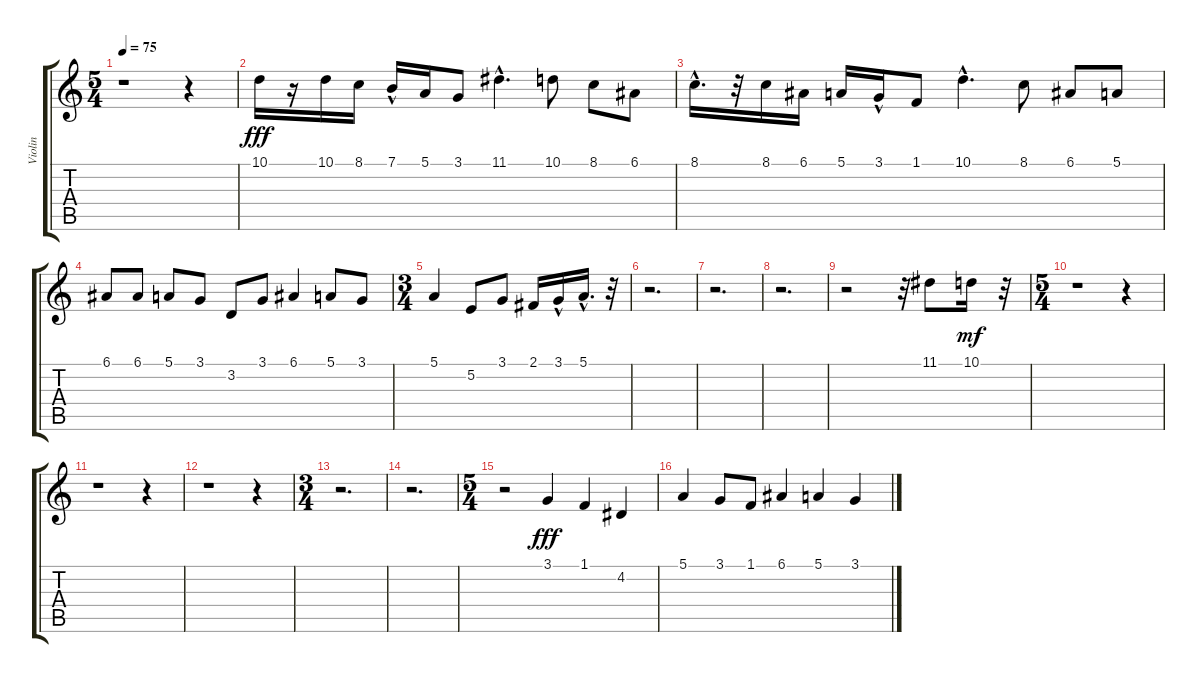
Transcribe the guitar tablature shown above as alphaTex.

\track ("Violin" "Violin") {instrument violin}
\staff {score tabs}
\tuning (E4 B3 G3 D3 A2 E2) {hide}
\ts (5 4)
\tempo 75
\clef g2
\ks c
r.1{dy fff instrument violin} r.4 |
10.1.16 r.16 10.1.16 8.1.16 7.1{hac}.16 5.1.16 3.1.8 11.1{hac}.4{d} 10.1.8 8.1.8 6.1.8 |
8.1{hac}.16{d} r.32 8.1.16 6.1.16 5.1.16 3.1{hac}.16 1.1.8 10.1{hac}.4{d} 8.1.8 6.1.8 5.1.8 |
6.1.8 6.1.8 5.1.8 3.1.8 3.2.8 3.1.8 6.1.4 5.1.8 3.1.8 |
\ts (3 4)
5.1.4 5.2.8 3.1.8 2.1.16 3.1{hac}.16 5.1{hac}.16{d} r.32 |
r.2{d} |
r.2{d} |
r.2{d} |
r.2 r.32 11.1.8 10.1.16{dy mf} r.32 |
\ts (5 4)
r.1 r.4 |
r.1 r.4 |
r.1 r.4 |
\ts (3 4)
r.2{d} |
r.2{d} |
\ts (5 4)
r.2 3.1.4{dy fff} 1.1.4 4.2.4 |
5.1.4 3.1.8 1.1.8 6.1.4 5.1.4 3.1.4
